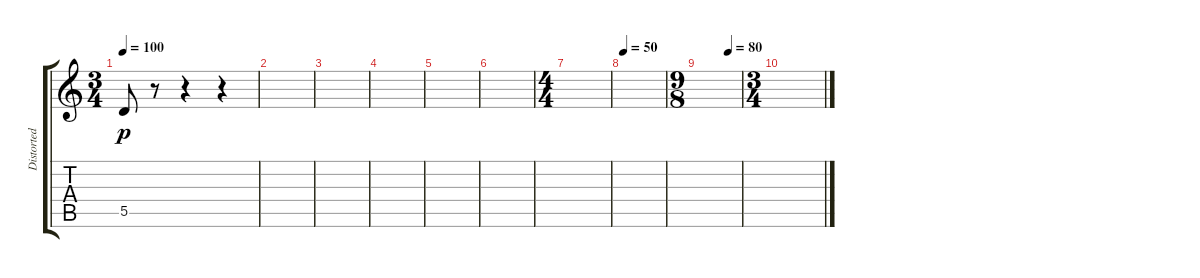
\track ("Distorted guitar" "Distorted ") {instrument overdrivenguitar}
\staff {score tabs}
\tuning (E4 B3 G3 D3 A2 E2) {hide}
\ts (3 4)
\tempo 100
\clef g2
\ks c
5.5.8{dy p} r.8 r.4 r.4 |
|
|
|
|
|
\ts (4 4)
|
\tempo 50
|
\ts (9 8)
\tempo (80 0.6944444444444444)
|
\ts (3 4)
